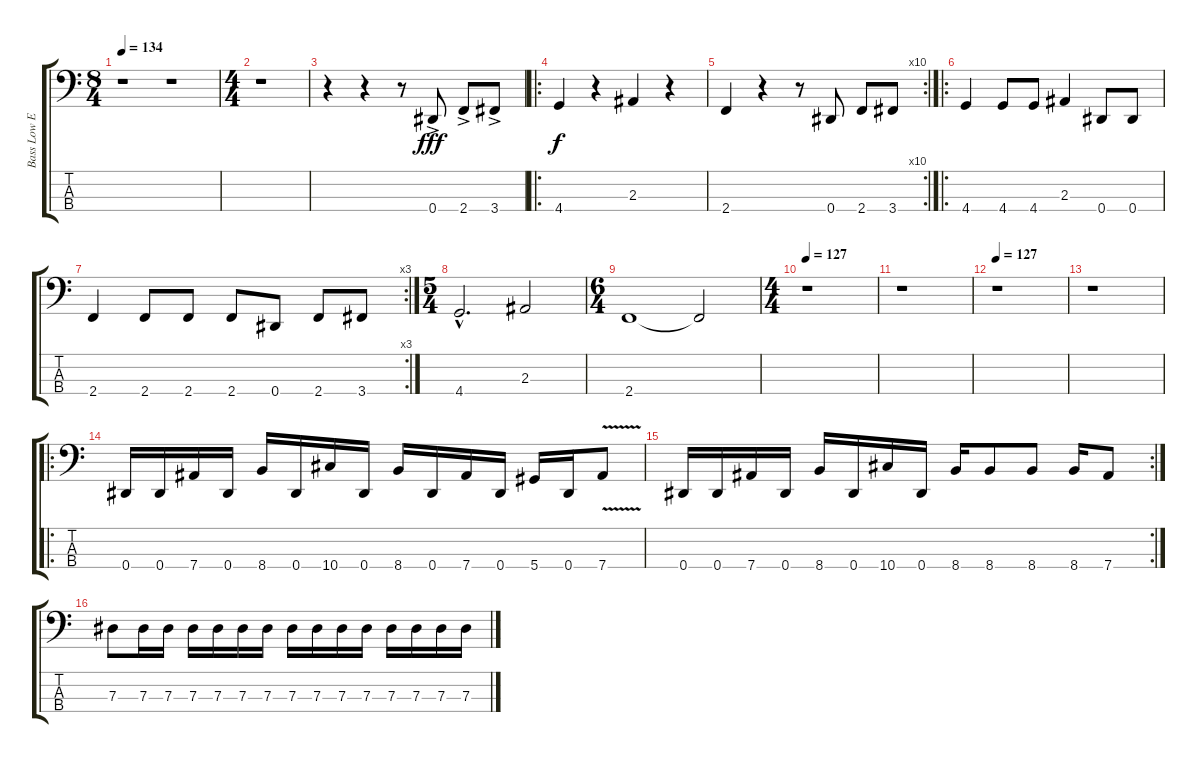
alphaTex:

\track ("Bass Low End" "Bass Low E") {instrument electricbasspick}
\staff {score tabs}
\tuning (Gb2 Db2 Ab1 Eb1) {hide}
\ts (8 4)
\tempo 134
\clef f4
\ks c
r.1{dy fff instrument electricbasspick} r.1 |
\ts (4 4)
r.1 |
r.4 r.4 r.8 0.4{ac}.8 2.4{ac}.8 3.4{ac}.8 |
\ro
4.4.4{dy f} r.4 2.3.4 r.4 |
\rc 10
2.4.4 r.4 r.8 0.4.8 2.4.8 3.4.8 |
\ro
4.4.4 4.4.8 4.4.8 2.3.4 0.4.8 0.4.8 |
\rc 3
2.4.4 2.4.8 2.4.8 2.4.8 0.4.8 2.4.8 3.4.8 |
\ts (5 4)
4.4{hac}.2{d} 2.3.2 |
\ts (6 4)
2.4.1 2.4{t}.2 |
\ts (4 4)
\tempo 127
r.1 |
r.1 |
\tempo 127
r.1 |
r.1 |
\ro
0.4.16 0.4.16 7.4.16 0.4.16 8.4.16 0.4.16 10.4.16 0.4.16 8.4.16 0.4.16 7.4.16 0.4.16 5.4.16 0.4.16 7.4{v}.8 |
\rc 2
0.4.16 0.4.16 7.4.16 0.4.16 8.4.16 0.4.16 10.4.16 0.4.16 8.4.16 8.4.8 8.4.8 8.4.16 7.4.8 |
7.3.8 7.3.16 7.3.16 7.3.16 7.3.16 7.3.16 7.3.16 7.3.16 7.3.16 7.3.16 7.3.16 7.3.16 7.3.16 7.3.16 7.3.16
